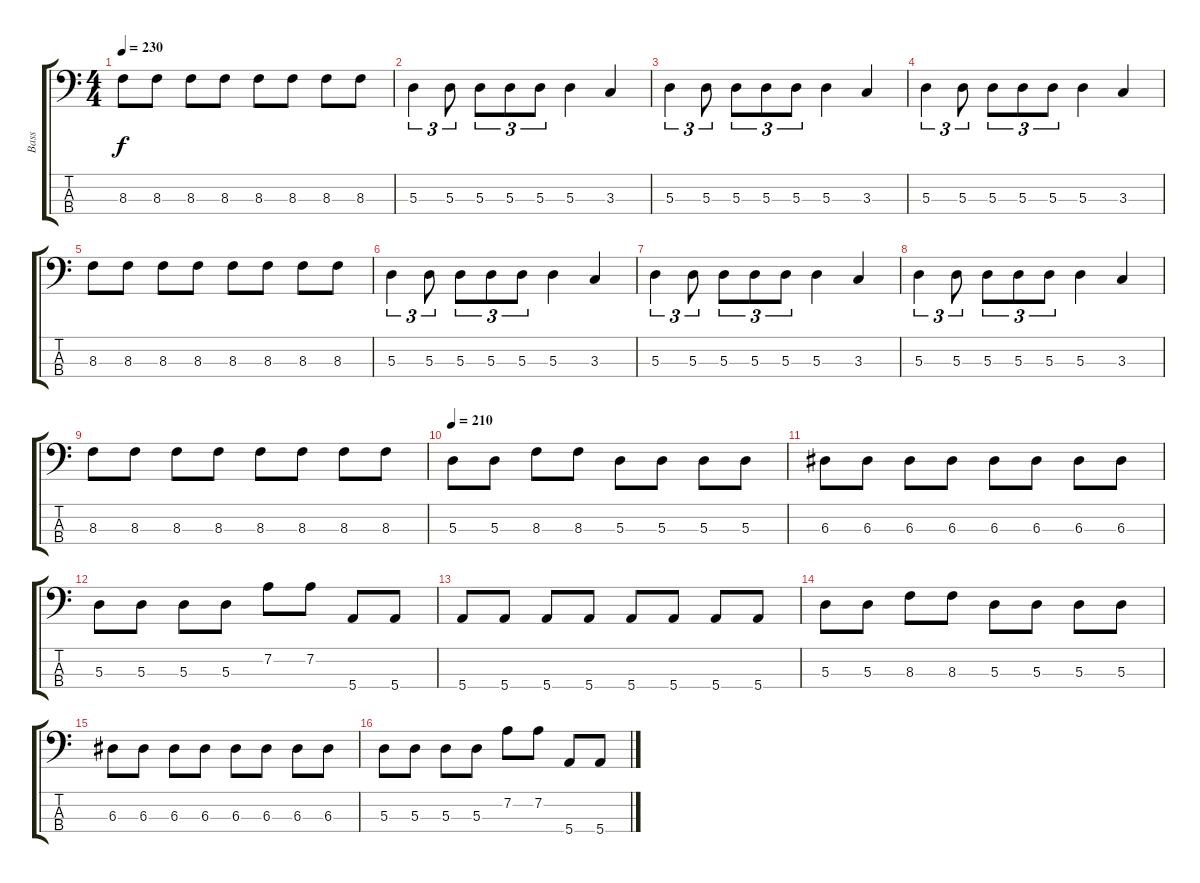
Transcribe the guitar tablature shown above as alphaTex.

\track ("Bass" "Bass") {instrument electricbassfinger}
\staff {score tabs}
\tuning (G2 D2 A1 E1) {hide}
\ts (4 4)
\tempo 230
\clef f4
\ks c
8.3.8{dy f} 8.3.8 8.3.8 8.3.8 8.3.8 8.3.8 8.3.8 8.3.8 |
5.3.4{tu (3 2)} 5.3.8{tu (3 2)} 5.3.8{tu (3 2)} 5.3.8{tu (3 2)} 5.3.8{tu (3 2)} 5.3.4 3.3.4 |
5.3.4{tu (3 2)} 5.3.8{tu (3 2)} 5.3.8{tu (3 2)} 5.3.8{tu (3 2)} 5.3.8{tu (3 2)} 5.3.4 3.3.4 |
5.3.4{tu (3 2)} 5.3.8{tu (3 2)} 5.3.8{tu (3 2)} 5.3.8{tu (3 2)} 5.3.8{tu (3 2)} 5.3.4 3.3.4 |
8.3.8 8.3.8 8.3.8 8.3.8 8.3.8 8.3.8 8.3.8 8.3.8 |
5.3.4{tu (3 2)} 5.3.8{tu (3 2)} 5.3.8{tu (3 2)} 5.3.8{tu (3 2)} 5.3.8{tu (3 2)} 5.3.4 3.3.4 |
5.3.4{tu (3 2)} 5.3.8{tu (3 2)} 5.3.8{tu (3 2)} 5.3.8{tu (3 2)} 5.3.8{tu (3 2)} 5.3.4 3.3.4 |
5.3.4{tu (3 2)} 5.3.8{tu (3 2)} 5.3.8{tu (3 2)} 5.3.8{tu (3 2)} 5.3.8{tu (3 2)} 5.3.4 3.3.4 |
8.3.8 8.3.8 8.3.8 8.3.8 8.3.8 8.3.8 8.3.8 8.3.8 |
\tempo 210
5.3.8 5.3.8 8.3.8 8.3.8 5.3.8 5.3.8 5.3.8 5.3.8 |
6.3.8 6.3.8 6.3.8 6.3.8 6.3.8 6.3.8 6.3.8 6.3.8 |
5.3.8 5.3.8 5.3.8 5.3.8 7.2.8 7.2.8 5.4.8 5.4.8 |
5.4.8 5.4.8 5.4.8 5.4.8 5.4.8 5.4.8 5.4.8 5.4.8 |
5.3.8 5.3.8 8.3.8 8.3.8 5.3.8 5.3.8 5.3.8 5.3.8 |
6.3.8 6.3.8 6.3.8 6.3.8 6.3.8 6.3.8 6.3.8 6.3.8 |
5.3.8 5.3.8 5.3.8 5.3.8 7.2.8 7.2.8 5.4.8 5.4.8
